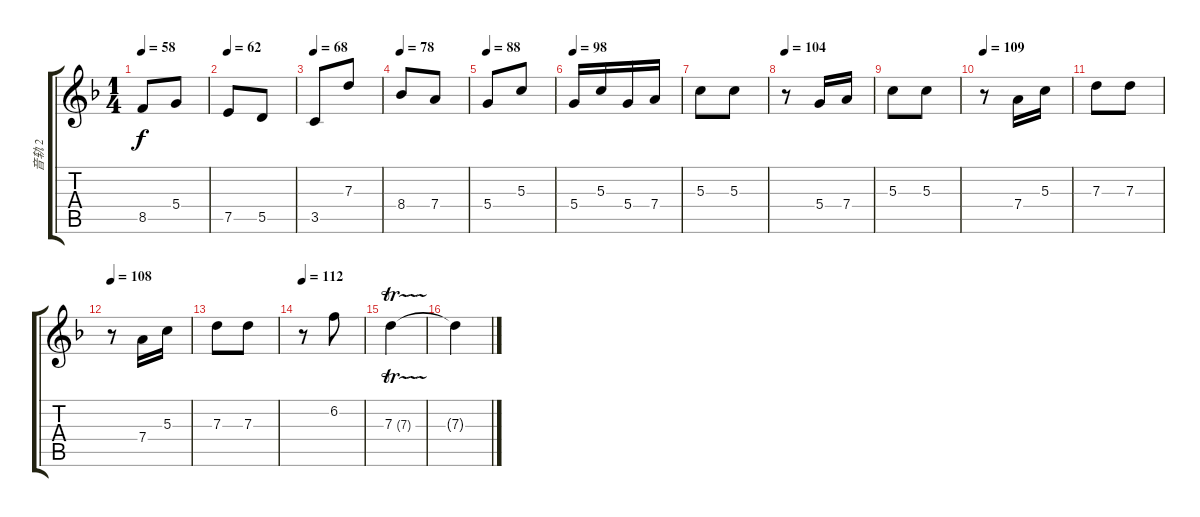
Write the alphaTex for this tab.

\track ("音轨 2" "音轨 2") {instrument acousticguitarnylon}
\staff {score tabs}
\tuning (E4 B3 G3 D3 A2 E2) {hide}
\ts (1 4)
\tempo 58
\clef g2
\ks f
8.5.8{dy f} 5.4.8 |
\tempo 62
7.5.8 5.5.8 |
\tempo 68
3.5.8 7.3.8 |
\tempo 78
8.4.8 7.4.8 |
\tempo 88
5.4.8 5.3.8 |
\tempo 98
5.4.16 5.3.16 5.4.16 7.4.16 |
5.3.8 5.3.8 |
\tempo 104
r.8 5.4.16 7.4.16 |
5.3.8 5.3.8 |
\tempo 109
r.8 7.4.16 5.3.16 |
7.3.8 7.3.8 |
\tempo 108
r.8 7.4.16 5.3.16 |
7.3.8 7.3.8 |
\tempo 112
r.8 6.2.8 |
7.3{tr (7 64)}.4 |
7.3{t}.4
